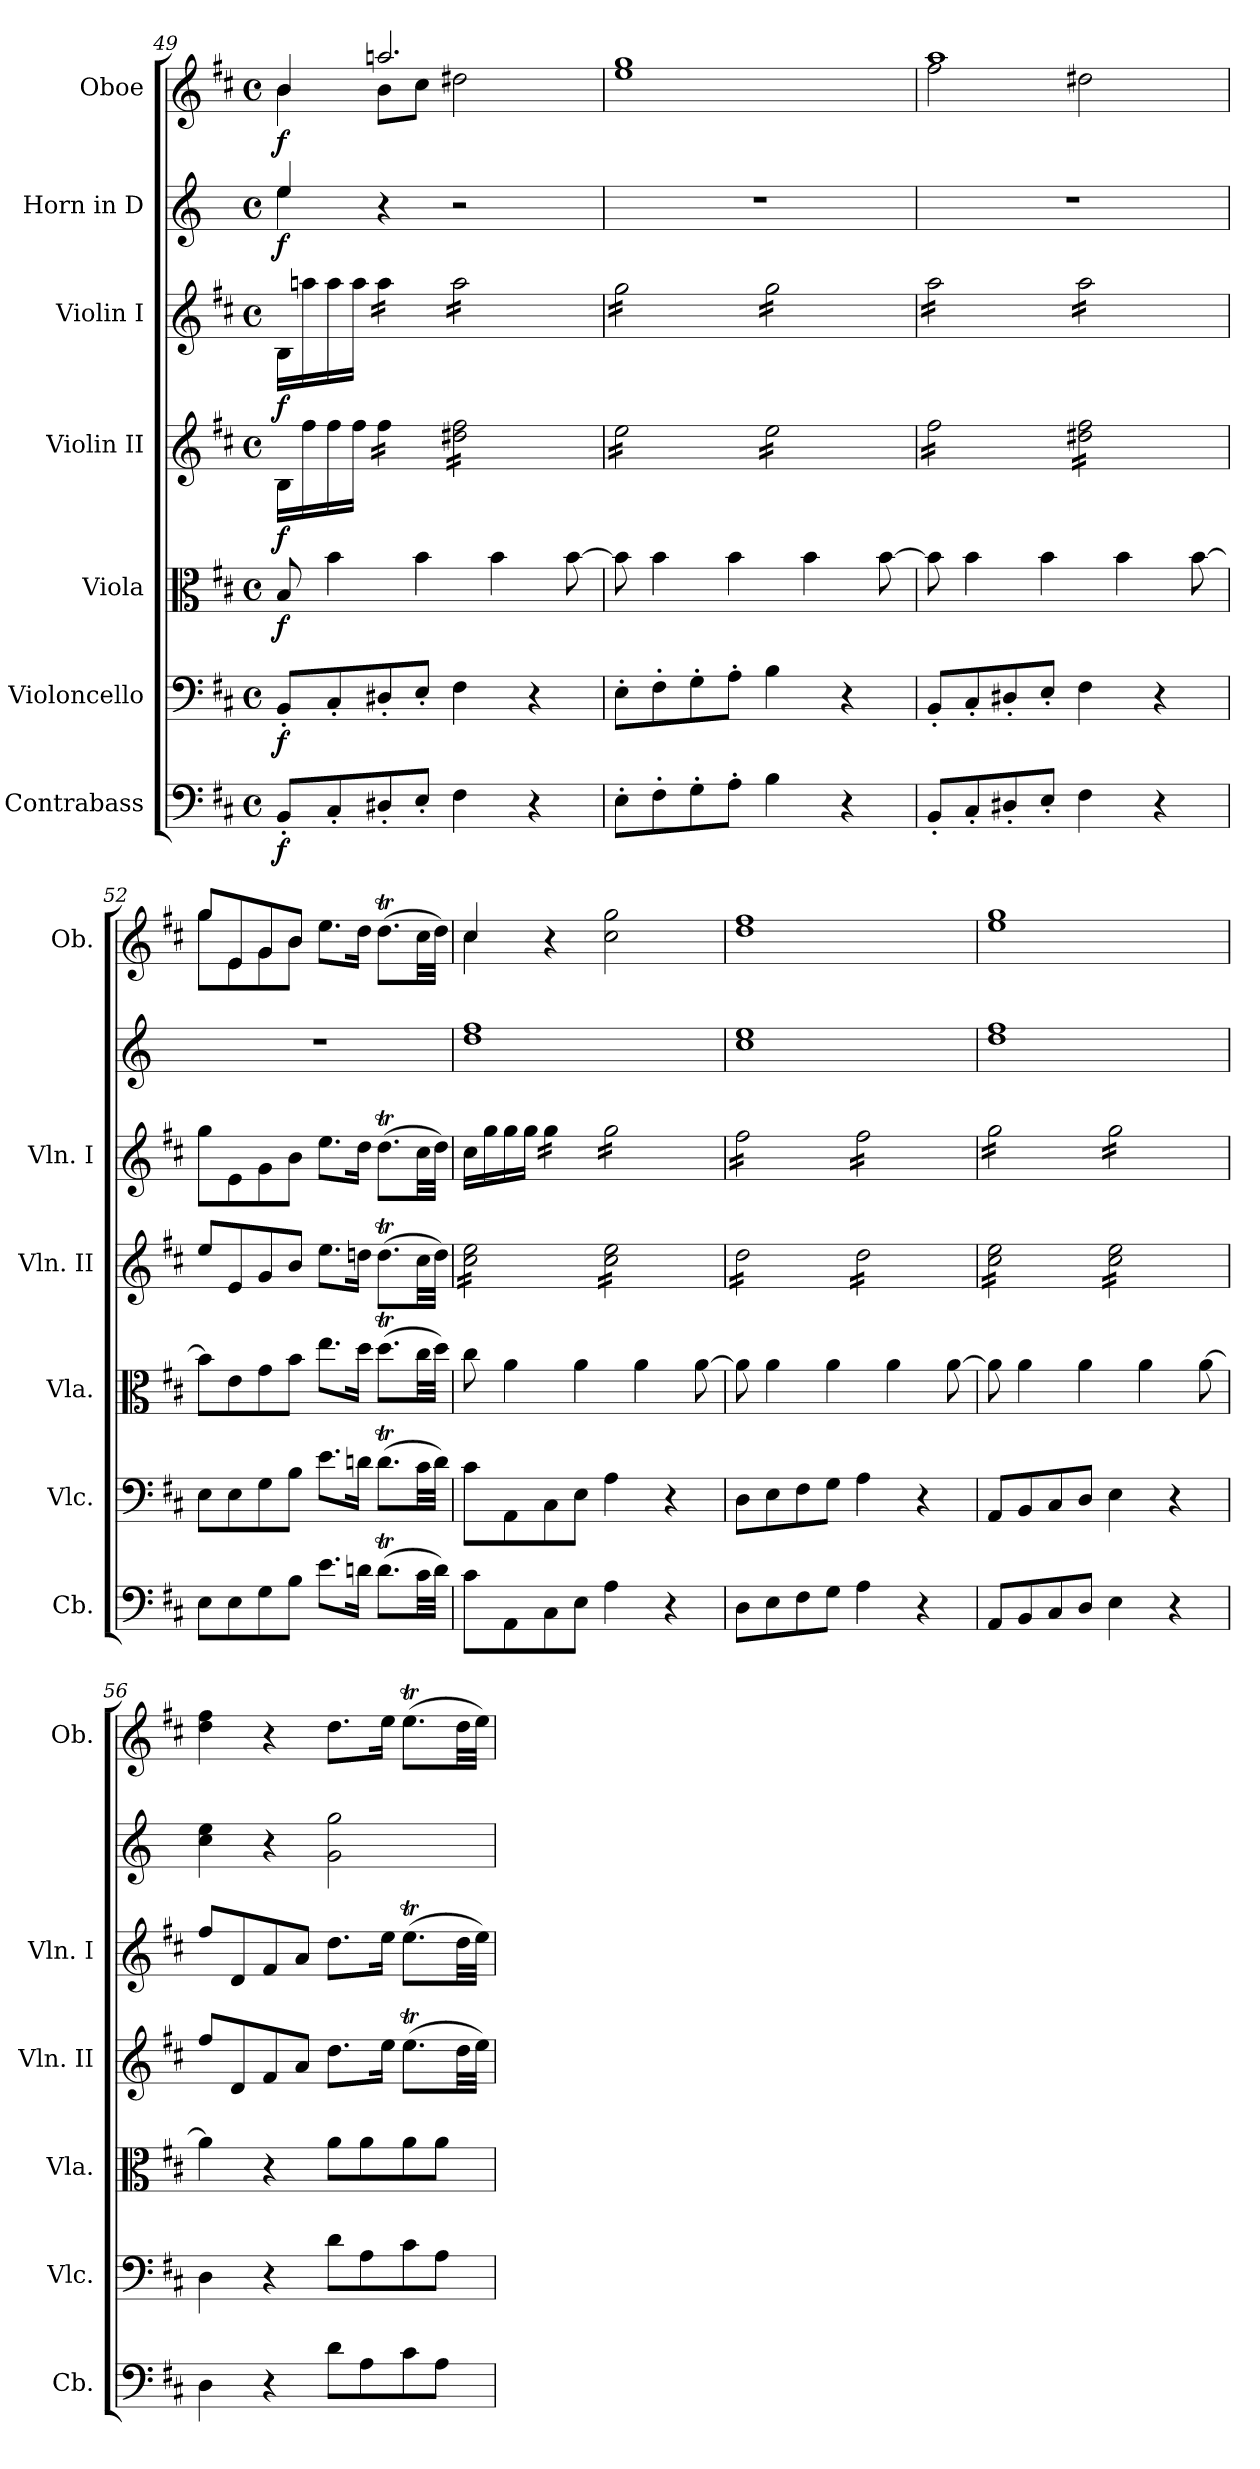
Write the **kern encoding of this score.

**kern	**dynam	**kern	**dynam	**kern	**dynam	**kern	**dynam	**kern	**dynam	**kern	**dynam	**kern	**dynam
*part7	*part7	*part6	*part6	*part5	*part5	*part4	*part4	*part3	*part3	*part2	*part2	*part1	*part1
*staff7	*staff7	*staff6	*staff6	*staff5	*staff5	*staff4	*staff4	*staff3	*staff3	*staff2	*staff2	*staff1	*staff1
*I"Contrabass	*	*I"Violoncello	*	*I"Viola	*	*I"Violin II	*	*I"Violin I	*	*I"Horn in D	*	*I"Oboe	*
*I'Cb.	*	*I'Vlc.	*	*I'Vla.	*	*I'Vln. II	*	*I'Vln. I	*	*	*	*I'Ob.	*
*clefF4	*	*clefF4	*	*clefC3	*	*clefG2	*	*clefG2	*	*clefG2	*	*clefG2	*
*ITrd7c12	*	*	*	*	*	*	*	*	*	*ITrd6c10	*	*	*
*k[f#c#]	*	*k[f#c#]	*	*k[f#c#]	*	*k[f#c#]	*	*k[f#c#]	*	*k[f#c#]	*	*k[f#c#]	*
*M4/4	*	*M4/4	*	*M4/4	*	*M4/4	*	*M4/4	*	*M4/4	*	*M4/4	*
*met(c)	*	*met(c)	*	*met(c)	*	*met(c)	*	*met(c)	*	*met(c)	*	*met(c)	*
=49	=49	=49	=49	=49	=49	=49	=49	=49	=49	=49	=49	=49	=49
*	*	*	*	*	*	*	*	*	*	*^	*	*^	*
!	!LO:DY:b	!	!LO:DY:b	!	!LO:DY:b	!	!LO:DY:b	!	!LO:DY:b	!	!	!LO:DY:b	!	!	!LO:DY:b
8BBB'/L	f	8BB'/L	f	8B/	f	16B\LL	f	16B\LL	f	4f#/	4f#\	f	4b/	4b\	f
.	.	.	.	.	.	16ff#\	.	16aan\	.	.	.	.	.	.	.
8CC#'/	.	8C#'/	.	4b\	.	16ff#\	.	16aa\	.	.	.	.	.	.	.
.	.	.	.	.	.	16ff#\JJ	.	16aa\JJ	.	.	.	.	.	.	.
*	*	*	*	*	*	*tremolo	*	*	*	*	*	*	*	*	*
*	*	*	*	*	*	*	*	*tremolo	*	*	*	*	*	*	*
8DD#X'/	.	8D#X'/	.	.	.	16ff#\LL	.	16aa\LL	.	4r	2.ryy	.	2.aan/	8b\L	.
.	.	.	.	.	.	16ff#\	.	16aa\	.	.	.	.	.	.	.
8EE'/J	.	8E'/J	.	4b\	.	16ff#\	.	16aa\	.	.	.	.	.	8cc#\J	.
.	.	.	.	.	.	16ff#\JJ	.	16aa\JJ	.	.	.	.	.	.	.
4FF#\	.	4F#\	.	.	.	16dd#X\ 16ff#\LL	.	16aa\LL	.	2r	.	.	.	2dd#X\	.
.	.	.	.	.	.	16dd#X\ 16ff#\	.	16aa\	.	.	.	.	.	.	.
.	.	.	.	4b\	.	16dd#X\ 16ff#\	.	16aa\	.	.	.	.	.	.	.
.	.	.	.	.	.	16dd#X\ 16ff#\	.	16aa\	.	.	.	.	.	.	.
4r	.	4r	.	.	.	16dd#X\ 16ff#\	.	16aa\	.	.	.	.	.	.	.
.	.	.	.	.	.	16dd#X\ 16ff#\	.	16aa\	.	.	.	.	.	.	.
.	.	.	.	[8b\	.	16dd#X\ 16ff#\	.	16aa\	.	.	.	.	.	.	.
.	.	.	.	.	.	16dd#X\ 16ff#\JJ	.	16aa\JJ	.	.	.	.	.	.	.
*	*	*	*	*	*	*	*	*	*	*v	*v	*	*	*	*
*	*	*	*	*	*	*	*	*	*	*	*	*v	*v	*
=50	=50	=50	=50	=50	=50	=50	=50	=50	=50	=50	=50	=50	=50
8EE'\L	.	8E'\L	.	8b\]	.	16ee\LL	.	16gg\LL	.	1r	.	1ee 1gg	.
.	.	.	.	.	.	16ee\	.	16gg\	.	.	.	.	.
8FF#'\	.	8F#'\	.	4b\	.	16ee\	.	16gg\	.	.	.	.	.
.	.	.	.	.	.	16ee\	.	16gg\	.	.	.	.	.
8GG'\	.	8G'\	.	.	.	16ee\	.	16gg\	.	.	.	.	.
.	.	.	.	.	.	16ee\	.	16gg\	.	.	.	.	.
8AA'\J	.	8A'\J	.	4b\	.	16ee\	.	16gg\	.	.	.	.	.
.	.	.	.	.	.	16ee\JJ	.	16gg\JJ	.	.	.	.	.
4BB\	.	4B\	.	.	.	16ee\LL	.	16gg\LL	.	.	.	.	.
.	.	.	.	.	.	16ee\	.	16gg\	.	.	.	.	.
.	.	.	.	4b\	.	16ee\	.	16gg\	.	.	.	.	.
.	.	.	.	.	.	16ee\	.	16gg\	.	.	.	.	.
4r	.	4r	.	.	.	16ee\	.	16gg\	.	.	.	.	.
.	.	.	.	.	.	16ee\	.	16gg\	.	.	.	.	.
.	.	.	.	[8b\	.	16ee\	.	16gg\	.	.	.	.	.
.	.	.	.	.	.	16ee\JJ	.	16gg\JJ	.	.	.	.	.
=51	=51	=51	=51	=51	=51	=51	=51	=51	=51	=51	=51	=51	=51
*	*	*	*	*	*	*	*	*	*	*	*	*^	*
8BBB'/L	.	8BB'/L	.	8b\]	.	16ff#\LL	.	16aa\LL	.	1r	.	1aa	2ff#\	.
.	.	.	.	.	.	16ff#\	.	16aa\	.	.	.	.	.	.
8CC#'/	.	8C#'/	.	4b\	.	16ff#\	.	16aa\	.	.	.	.	.	.
.	.	.	.	.	.	16ff#\	.	16aa\	.	.	.	.	.	.
8DD#X'/	.	8D#X'/	.	.	.	16ff#\	.	16aa\	.	.	.	.	.	.
.	.	.	.	.	.	16ff#\	.	16aa\	.	.	.	.	.	.
8EE'/J	.	8E'/J	.	4b\	.	16ff#\	.	16aa\	.	.	.	.	.	.
.	.	.	.	.	.	16ff#\JJ	.	16aa\JJ	.	.	.	.	.	.
4FF#\	.	4F#\	.	.	.	16dd#X\ 16ff#\LL	.	16aa\LL	.	.	.	.	2dd#X\	.
.	.	.	.	.	.	16dd#X\ 16ff#\	.	16aa\	.	.	.	.	.	.
.	.	.	.	4b\	.	16dd#X\ 16ff#\	.	16aa\	.	.	.	.	.	.
.	.	.	.	.	.	16dd#X\ 16ff#\	.	16aa\	.	.	.	.	.	.
4r	.	4r	.	.	.	16dd#X\ 16ff#\	.	16aa\	.	.	.	.	.	.
.	.	.	.	.	.	16dd#X\ 16ff#\	.	16aa\	.	.	.	.	.	.
.	.	.	.	[8b\	.	16dd#X\ 16ff#\	.	16aa\	.	.	.	.	.	.
.	.	.	.	.	.	16dd#X\ 16ff#\JJ	.	16aa\JJ	.	.	.	.	.	.
*	*	*	*	*	*	*	*	*Xtremolo	*	*	*	*	*	*
*	*	*	*	*	*	*Xtremolo	*	*	*	*	*	*	*	*
=52	=52	=52	=52	=52	=52	=52	=52	=52	=52	=52	=52	=52	=52	=52
8EE\L	.	8E\L	.	8b\L]	.	8ee/L	.	8gg\L	.	1r	.	8gg/L	8gg\L	.
8EE\	.	8E\	.	8e\	.	8e/	.	8e\	.	.	.	8e/	8e\	.
8GG\	.	8G\	.	8g\	.	8g/	.	8g\	.	.	.	8g/	8g\	.
8BB\J	.	8B\J	.	8b\J	.	8b/J	.	8b\J	.	.	.	8b/J	8b\J	.
8.E\L	.	8.e\L	.	8.ee\L	.	8.ee\L	.	8.ee\L	.	.	.	8.ee\L	2ryy	.
16Dn\Jk	.	16dn\Jk	.	16dd\Jk	.	16ddn\Jk	.	16dd\Jk	.	.	.	16dd\Jk	.	.
(>8.DT\L	.	(>8.dT\L	.	(>8.ddT\L	.	(>8.ddT\L	.	(>8.ddT\L	.	.	.	(>8.ddT\L	.	.
32C#\LL	.	32c#\LL	.	32cc#\LL	.	32cc#\LL	.	32cc#\LL	.	.	.	32cc#\LL	.	.
32D\JJJ)	.	32d\JJJ)	.	32dd\JJJ)	.	32dd\JJJ)	.	32dd\JJJ)	.	.	.	32dd\JJJ)	.	.
!!LO:LB:g=z	!!
=53	=53	=53	=53	=53	=53	=53	=53	=53	=53	=53	=53	=53	=53	=53
*	*	*	*	*	*	*tremolo	*	*	*	*	*	*	*	*
8C#\L	.	8c#\L	.	8cc#\	.	16cc#\ 16ee\LL	.	16cc#\LL	.	1e 1g	.	4cc#/	4cc#\	.
.	.	.	.	.	.	16cc#\ 16ee\	.	16gg\	.	.	.	.	.	.
8AAA\	.	8AA\	.	4a\	.	16cc#\ 16ee\	.	16gg\	.	.	.	.	.	.
.	.	.	.	.	.	16cc#\ 16ee\	.	16gg\JJ	.	.	.	.	.	.
*	*	*	*	*	*	*	*	*tremolo	*	*	*	*	*	*
8CC#\	.	8C#\	.	.	.	16cc#\ 16ee\	.	16gg\LL	.	.	.	4r	2.ryy	.
.	.	.	.	.	.	16cc#\ 16ee\	.	16gg\	.	.	.	.	.	.
8EE\J	.	8E\J	.	4a\	.	16cc#\ 16ee\	.	16gg\	.	.	.	.	.	.
.	.	.	.	.	.	16cc#\ 16ee\JJ	.	16gg\JJ	.	.	.	.	.	.
4AA\	.	4A\	.	.	.	16cc#\ 16ee\LL	.	16gg\LL	.	.	.	2cc#\ 2gg\	.	.
.	.	.	.	.	.	16cc#\ 16ee\	.	16gg\	.	.	.	.	.	.
.	.	.	.	4a\	.	16cc#\ 16ee\	.	16gg\	.	.	.	.	.	.
.	.	.	.	.	.	16cc#\ 16ee\	.	16gg\	.	.	.	.	.	.
4r	.	4r	.	.	.	16cc#\ 16ee\	.	16gg\	.	.	.	.	.	.
.	.	.	.	.	.	16cc#\ 16ee\	.	16gg\	.	.	.	.	.	.
.	.	.	.	[8a\	.	16cc#\ 16ee\	.	16gg\	.	.	.	.	.	.
.	.	.	.	.	.	16cc#\ 16ee\JJ	.	16gg\JJ	.	.	.	.	.	.
*	*	*	*	*	*	*	*	*	*	*	*	*v	*v	*
=54	=54	=54	=54	=54	=54	=54	=54	=54	=54	=54	=54	=54	=54
8DD\L	.	8D\L	.	8a\]	.	16dd\LL	.	16ff#\LL	.	1d 1f#	.	1dd 1ff#	.
.	.	.	.	.	.	16dd\	.	16ff#\	.	.	.	.	.
8EE\	.	8E\	.	4a\	.	16dd\	.	16ff#\	.	.	.	.	.
.	.	.	.	.	.	16dd\	.	16ff#\	.	.	.	.	.
8FF#\	.	8F#\	.	.	.	16dd\	.	16ff#\	.	.	.	.	.
.	.	.	.	.	.	16dd\	.	16ff#\	.	.	.	.	.
8GG\J	.	8G\J	.	4a\	.	16dd\	.	16ff#\	.	.	.	.	.
.	.	.	.	.	.	16dd\JJ	.	16ff#\JJ	.	.	.	.	.
4AA\	.	4A\	.	.	.	16dd\LL	.	16ff#\LL	.	.	.	.	.
.	.	.	.	.	.	16dd\	.	16ff#\	.	.	.	.	.
.	.	.	.	4a\	.	16dd\	.	16ff#\	.	.	.	.	.
.	.	.	.	.	.	16dd\	.	16ff#\	.	.	.	.	.
4r	.	4r	.	.	.	16dd\	.	16ff#\	.	.	.	.	.
.	.	.	.	.	.	16dd\	.	16ff#\	.	.	.	.	.
.	.	.	.	[8a\	.	16dd\	.	16ff#\	.	.	.	.	.
.	.	.	.	.	.	16dd\JJ	.	16ff#\JJ	.	.	.	.	.
=55	=55	=55	=55	=55	=55	=55	=55	=55	=55	=55	=55	=55	=55
8AAA/L	.	8AA/L	.	8a\]	.	16cc#\ 16ee\LL	.	16gg\LL	.	1e 1g	.	1ee 1gg	.
.	.	.	.	.	.	16cc#\ 16ee\	.	16gg\	.	.	.	.	.
8BBB/	.	8BB/	.	4a\	.	16cc#\ 16ee\	.	16gg\	.	.	.	.	.
.	.	.	.	.	.	16cc#\ 16ee\	.	16gg\	.	.	.	.	.
8CC#/	.	8C#/	.	.	.	16cc#\ 16ee\	.	16gg\	.	.	.	.	.
.	.	.	.	.	.	16cc#\ 16ee\	.	16gg\	.	.	.	.	.
8DD/J	.	8D/J	.	4a\	.	16cc#\ 16ee\	.	16gg\	.	.	.	.	.
.	.	.	.	.	.	16cc#\ 16ee\JJ	.	16gg\JJ	.	.	.	.	.
4EE\	.	4E\	.	.	.	16cc#\ 16ee\LL	.	16gg\LL	.	.	.	.	.
.	.	.	.	.	.	16cc#\ 16ee\	.	16gg\	.	.	.	.	.
.	.	.	.	4a\	.	16cc#\ 16ee\	.	16gg\	.	.	.	.	.
.	.	.	.	.	.	16cc#\ 16ee\	.	16gg\	.	.	.	.	.
4r	.	4r	.	.	.	16cc#\ 16ee\	.	16gg\	.	.	.	.	.
.	.	.	.	.	.	16cc#\ 16ee\	.	16gg\	.	.	.	.	.
.	.	.	.	[8a\	.	16cc#\ 16ee\	.	16gg\	.	.	.	.	.
.	.	.	.	.	.	16cc#\ 16ee\JJ	.	16gg\JJ	.	.	.	.	.
*	*	*	*	*	*	*	*	*Xtremolo	*	*	*	*	*
*	*	*	*	*	*	*Xtremolo	*	*	*	*	*	*	*
=56	=56	=56	=56	=56	=56	=56	=56	=56	=56	=56	=56	=56	=56
4DD\	.	4D\	.	4a\]	.	8ff#/L	.	8ff#/L	.	4d\ 4f#\	.	4dd\ 4ff#\	.
.	.	.	.	.	.	8d/	.	8d/	.	.	.	.	.
4r	.	4r	.	4r	.	8f#/	.	8f#/	.	4r	.	4r	.
.	.	.	.	.	.	8a/J	.	8a/J	.	.	.	.	.
8D\L	.	8d\L	.	8a\L	.	8.dd\L	.	8.dd\L	.	2A\ 2a\	.	8.dd\L	.
8AA\	.	8A\	.	8a\	.	.	.	.	.	.	.	.	.
.	.	.	.	.	.	16ee\Jk	.	16ee\Jk	.	.	.	16ee\Jk	.
8C#\	.	8c#\	.	8a\	.	(>8.eeT\L	.	(>8.eeT\L	.	.	.	(>8.eeT\L	.
8AA\J	.	8A\J	.	8a\J	.	.	.	.	.	.	.	.	.
.	.	.	.	.	.	32dd\LL	.	32dd\LL	.	.	.	32dd\LL	.
.	.	.	.	.	.	32ee\JJJ)	.	32ee\JJJ)	.	.	.	32ee\JJJ)	.
=	=	=	=	=	=	=	=	=	=	=	=	=	=
*-	*-	*-	*-	*-	*-	*-	*-	*-	*-	*-	*-	*-	*-
